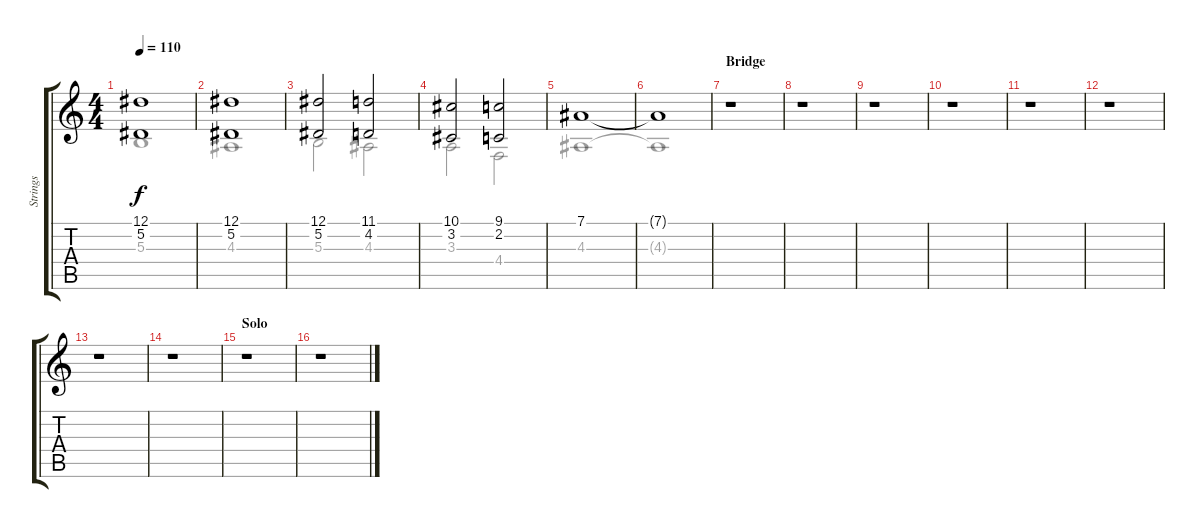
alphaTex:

\track ("Strings" "Strings") {instrument stringensemble1}
\staff {score tabs}
\tuning (Eb4 Bb3 Gb3 Db3 Ab2 Eb2) {hide}
\voice
\ts (4 4)
\tempo 110
\clef g2
\ks c
(12.1 5.2).1{dy f} |
(12.1 5.2).1 |
(12.1 5.2).2 (11.1 4.2).2 |
(10.1 3.2).2 (9.1 2.2).2 |
7.1.1 |
7.1{t}.1 |
\section ("" "Bridge")
r.1 |
r.1 |
r.1 |
r.1 |
r.1 |
r.1 |
r.1 |
r.1 |
\section ("" "Solo")
r.1 |
r.1
\voice
\clef g2
\ottava regular
\simile none
\ks c
5.3.1{dy f} |
4.3.1 |
5.3.2 4.3.2 |
3.3.2 4.4.2 |
4.3.1 |
4.3{t}.1 |
|
|
|
|
|
|
|
|
|
